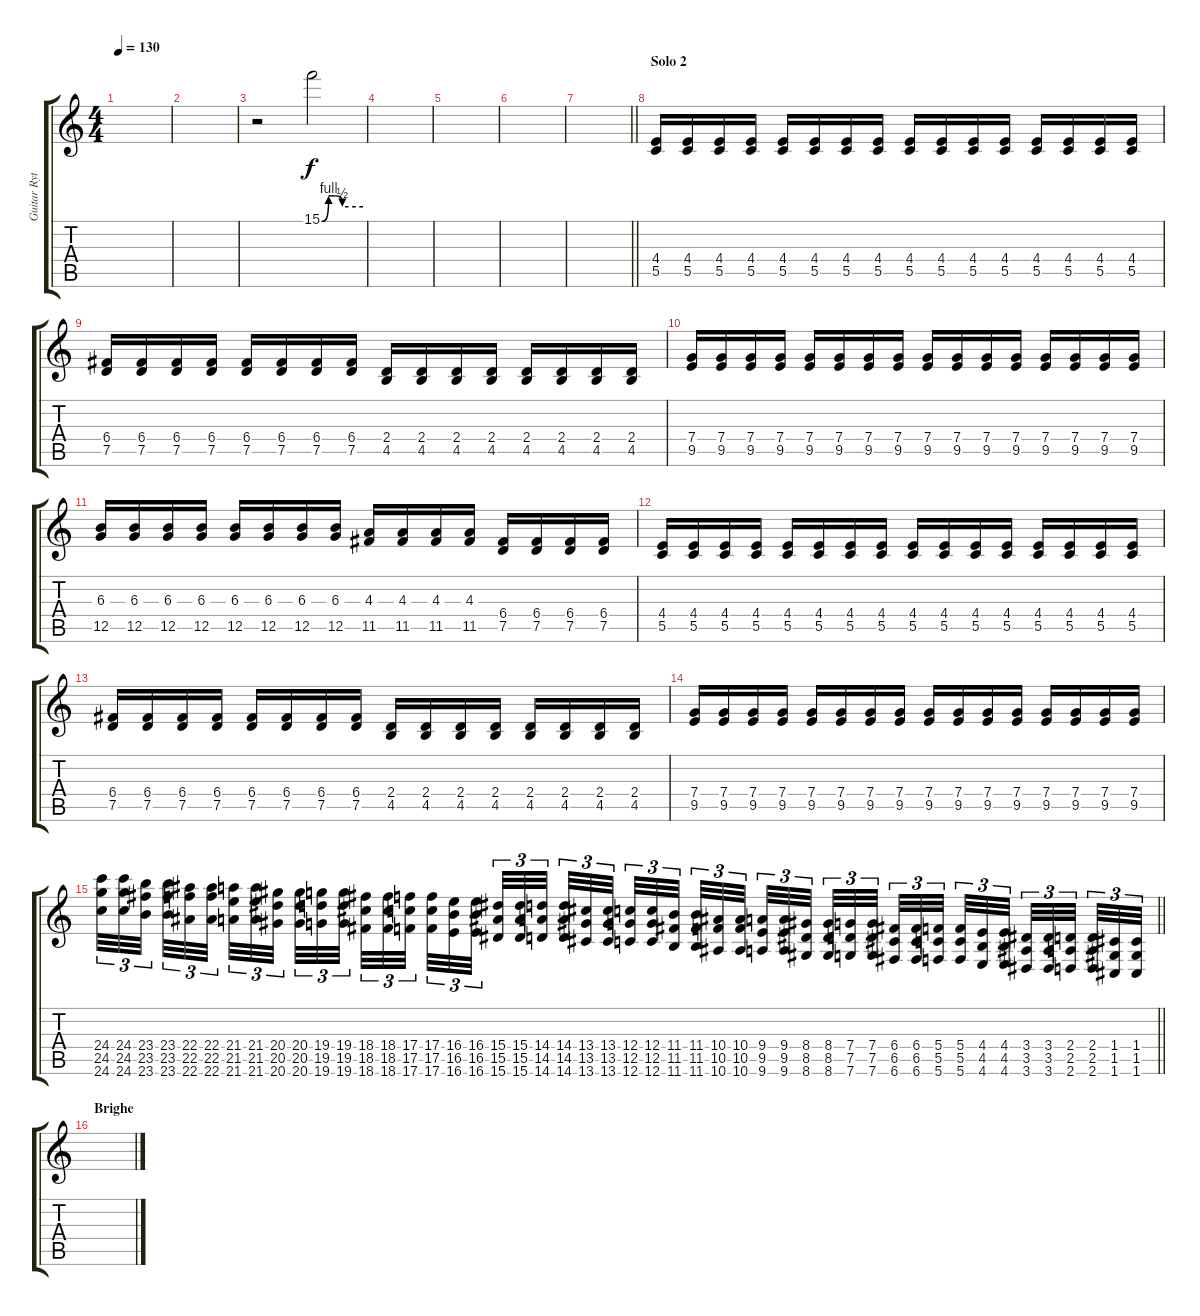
\track ("Guitar Rythm" "Guitar Ryt") {instrument distortionguitar}
\staff {score tabs}
\tuning (D4 A3 F3 C3 G2 C2) {hide}
\ts (4 4)
\tempo 130
\clef g2
\ks c
|
|
r.2 15.1{be (custom 0 0 10 4 20 4 30 2 60 2)}.2 |
|
|
|
\barLineRight lightlight
|
\section ("" "Solo 2")
(4.4 5.5).16 (4.4 5.5).16 (4.4 5.5).16 (4.4 5.5).16 (4.4 5.5).16 (4.4 5.5).16 (4.4 5.5).16 (4.4 5.5).16 (4.4 5.5).16 (4.4 5.5).16 (4.4 5.5).16 (4.4 5.5).16 (4.4 5.5).16 (4.4 5.5).16 (4.4 5.5).16 (4.4 5.5).16 |
(6.4 7.5).16 (6.4 7.5).16 (6.4 7.5).16 (6.4 7.5).16 (6.4 7.5).16 (6.4 7.5).16 (6.4 7.5).16 (6.4 7.5).16 (2.4 4.5).16 (2.4 4.5).16 (2.4 4.5).16 (2.4 4.5).16 (2.4 4.5).16 (2.4 4.5).16 (2.4 4.5).16 (2.4 4.5).16 |
(7.4 9.5).16 (7.4 9.5).16 (7.4 9.5).16 (7.4 9.5).16 (7.4 9.5).16 (7.4 9.5).16 (7.4 9.5).16 (7.4 9.5).16 (7.4 9.5).16 (7.4 9.5).16 (7.4 9.5).16 (7.4 9.5).16 (7.4 9.5).16 (7.4 9.5).16 (7.4 9.5).16 (7.4 9.5).16 |
(6.3 12.5).16 (6.3 12.5).16 (6.3 12.5).16 (6.3 12.5).16 (6.3 12.5).16 (6.3 12.5).16 (6.3 12.5).16 (6.3 12.5).16 (4.3 11.5).16 (4.3 11.5).16 (4.3 11.5).16 (4.3 11.5).16 (6.4 7.5).16 (6.4 7.5).16 (6.4 7.5).16 (6.4 7.5).16 |
(4.4 5.5).16 (4.4 5.5).16 (4.4 5.5).16 (4.4 5.5).16 (4.4 5.5).16 (4.4 5.5).16 (4.4 5.5).16 (4.4 5.5).16 (4.4 5.5).16 (4.4 5.5).16 (4.4 5.5).16 (4.4 5.5).16 (4.4 5.5).16 (4.4 5.5).16 (4.4 5.5).16 (4.4 5.5).16 |
(6.4 7.5).16 (6.4 7.5).16 (6.4 7.5).16 (6.4 7.5).16 (6.4 7.5).16 (6.4 7.5).16 (6.4 7.5).16 (6.4 7.5).16 (2.4 4.5).16 (2.4 4.5).16 (2.4 4.5).16 (2.4 4.5).16 (2.4 4.5).16 (2.4 4.5).16 (2.4 4.5).16 (2.4 4.5).16 |
(7.4 9.5).16 (7.4 9.5).16 (7.4 9.5).16 (7.4 9.5).16 (7.4 9.5).16 (7.4 9.5).16 (7.4 9.5).16 (7.4 9.5).16 (7.4 9.5).16 (7.4 9.5).16 (7.4 9.5).16 (7.4 9.5).16 (7.4 9.5).16 (7.4 9.5).16 (7.4 9.5).16 (7.4 9.5).16 |
\barLineRight lightlight
(24.4 24.5 24.6).32{tu (3 2)} (24.4 24.5 24.6).32{tu (3 2)} (23.4 23.5 23.6).32{tu (3 2) beam splitsecondary} (23.4 23.5 23.6).32{tu (3 2)} (22.4 22.5 22.6).32{tu (3 2)} (22.4 22.5 22.6).32{tu (3 2) beam splitsecondary} (21.4 21.5 21.6).32{tu (3 2)} (21.4 21.5 21.6).32{tu (3 2)} (20.4 20.5 20.6).32{tu (3 2) beam splitsecondary} (20.4 20.5 20.6).32{tu (3 2)} (19.4 19.5 19.6).32{tu (3 2)} (19.4 19.5 19.6).32{tu (3 2)} (18.4 18.5 18.6).32{tu (3 2)} (18.4 18.5 18.6).32{tu (3 2)} (17.4 17.5 17.6).32{tu (3 2) beam splitsecondary} (17.4 17.5 17.6).32{tu (3 2)} (16.4 16.5 16.6).32{tu (3 2)} (16.4 16.5 16.6).32{tu (3 2) beam splitsecondary} (15.4 15.5 15.6).32{tu (3 2)} (15.4 15.5 15.6).32{tu (3 2)} (14.4 14.5 14.6).32{tu (3 2) beam splitsecondary} (14.4 14.5 14.6).32{tu (3 2)} (13.4 13.5 13.6).32{tu (3 2)} (13.4 13.5 13.6).32{tu (3 2)} (12.4 12.5 12.6).32{tu (3 2)} (12.4 12.5 12.6).32{tu (3 2)} (11.4 11.5 11.6).32{tu (3 2) beam splitsecondary} (11.4 11.5 11.6).32{tu (3 2)} (10.4 10.5 10.6).32{tu (3 2)} (10.4 10.5 10.6).32{tu (3 2) beam splitsecondary} (9.4 9.5 9.6).32{tu (3 2)} (9.4 9.5 9.6).32{tu (3 2)} (8.4 8.5 8.6).32{tu (3 2) beam splitsecondary} (8.4 8.5 8.6).32{tu (3 2)} (7.4 7.5 7.6).32{tu (3 2)} (7.4 7.5 7.6).32{tu (3 2)} (6.4 6.5 6.6).32{tu (3 2)} (6.4 6.5 6.6).32{tu (3 2)} (5.4 5.5 5.6).32{tu (3 2) beam splitsecondary} (5.4 5.5 5.6).32{tu (3 2)} (4.4 4.5 4.6).32{tu (3 2)} (4.4 4.5 4.6).32{tu (3 2) beam splitsecondary} (3.4 3.5 3.6).32{tu (3 2)} (3.4 3.5 3.6).32{tu (3 2)} (2.4 2.5 2.6).32{tu (3 2) beam splitsecondary} (2.4 2.5 2.6).32{tu (3 2)} (1.4 1.5 1.6).32{tu (3 2)} (1.4 1.5 1.6).32{tu (3 2)} |
\section ("" "Brighe")
